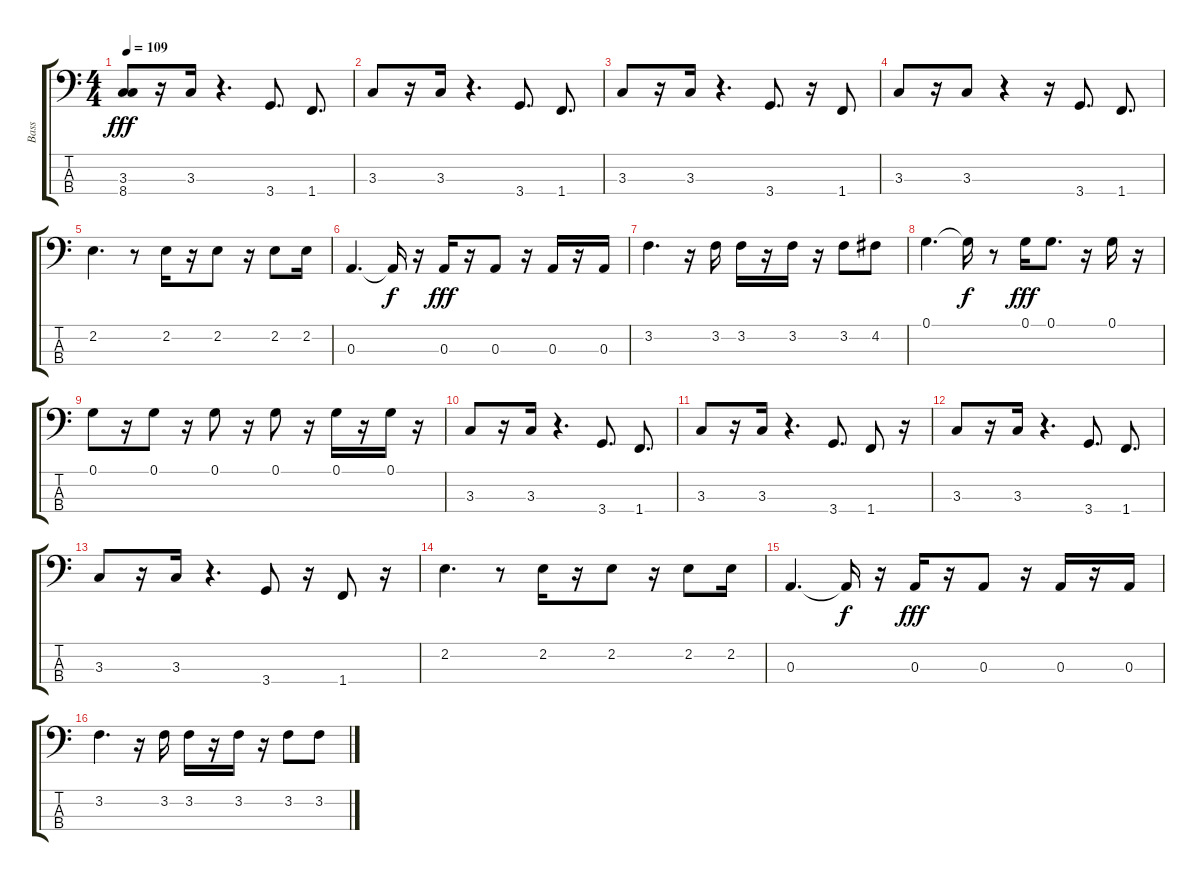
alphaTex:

\track ("Bass" "Bass") {instrument electricbassfinger}
\staff {score tabs}
\tuning (G2 D2 A1 E1) {hide}
\ts (4 4)
\tempo 109
\clef f4
\ks c
(3.3 8.4).8{dy fff} r.16 3.3.16 r.4{d} 3.4.8{d} 1.4.8{d} |
3.3.8 r.16 3.3.16 r.4{d} 3.4.8{d} 1.4.8{d} |
3.3.8 r.16 3.3.16 r.4{d} 3.4.8{d} r.16 1.4.8 |
3.3.8 r.16 3.3.8 r.4 r.16 3.4.8{d} 1.4.8{d} |
2.2.4{d} r.8 2.2.16 r.16 2.2.8 r.16 2.2.8 2.2.16 |
0.3.4{d} 0.3{t}.16{dy f} r.16 0.3.16{dy fff} r.16 0.3.8 r.16 0.3.16 r.16 0.3.16 |
3.2.4{d} r.16 3.2.16 3.2.16 r.16 3.2.16 r.16 3.2.8 4.2.8 |
0.1.4{d} 0.1{t}.16{dy f} r.8 0.1.16{dy fff} 0.1.8{d} r.16 0.1.16 r.16 |
0.1.8 r.16 0.1.8 r.16 0.1.8 r.16 0.1.8 r.16 0.1.16 r.16 0.1.16 r.16 |
3.3.8 r.16 3.3.16 r.4{d} 3.4.8{d} 1.4.8{d} |
3.3.8 r.16 3.3.16 r.4{d} 3.4.8{d} 1.4.8 r.16 |
3.3.8 r.16 3.3.16 r.4{d} 3.4.8{d} 1.4.8{d} |
3.3.8 r.16 3.3.16 r.4{d} 3.4.8 r.16 1.4.8 r.16 |
2.2.4{d} r.8 2.2.16 r.16 2.2.8 r.16 2.2.8 2.2.16 |
0.3.4{d} 0.3{t}.16{dy f} r.16 0.3.16{dy fff} r.16 0.3.8 r.16 0.3.16 r.16 0.3.16 |
3.2.4{d} r.16 3.2.16 3.2.16 r.16 3.2.16 r.16 3.2.8 3.2.8
